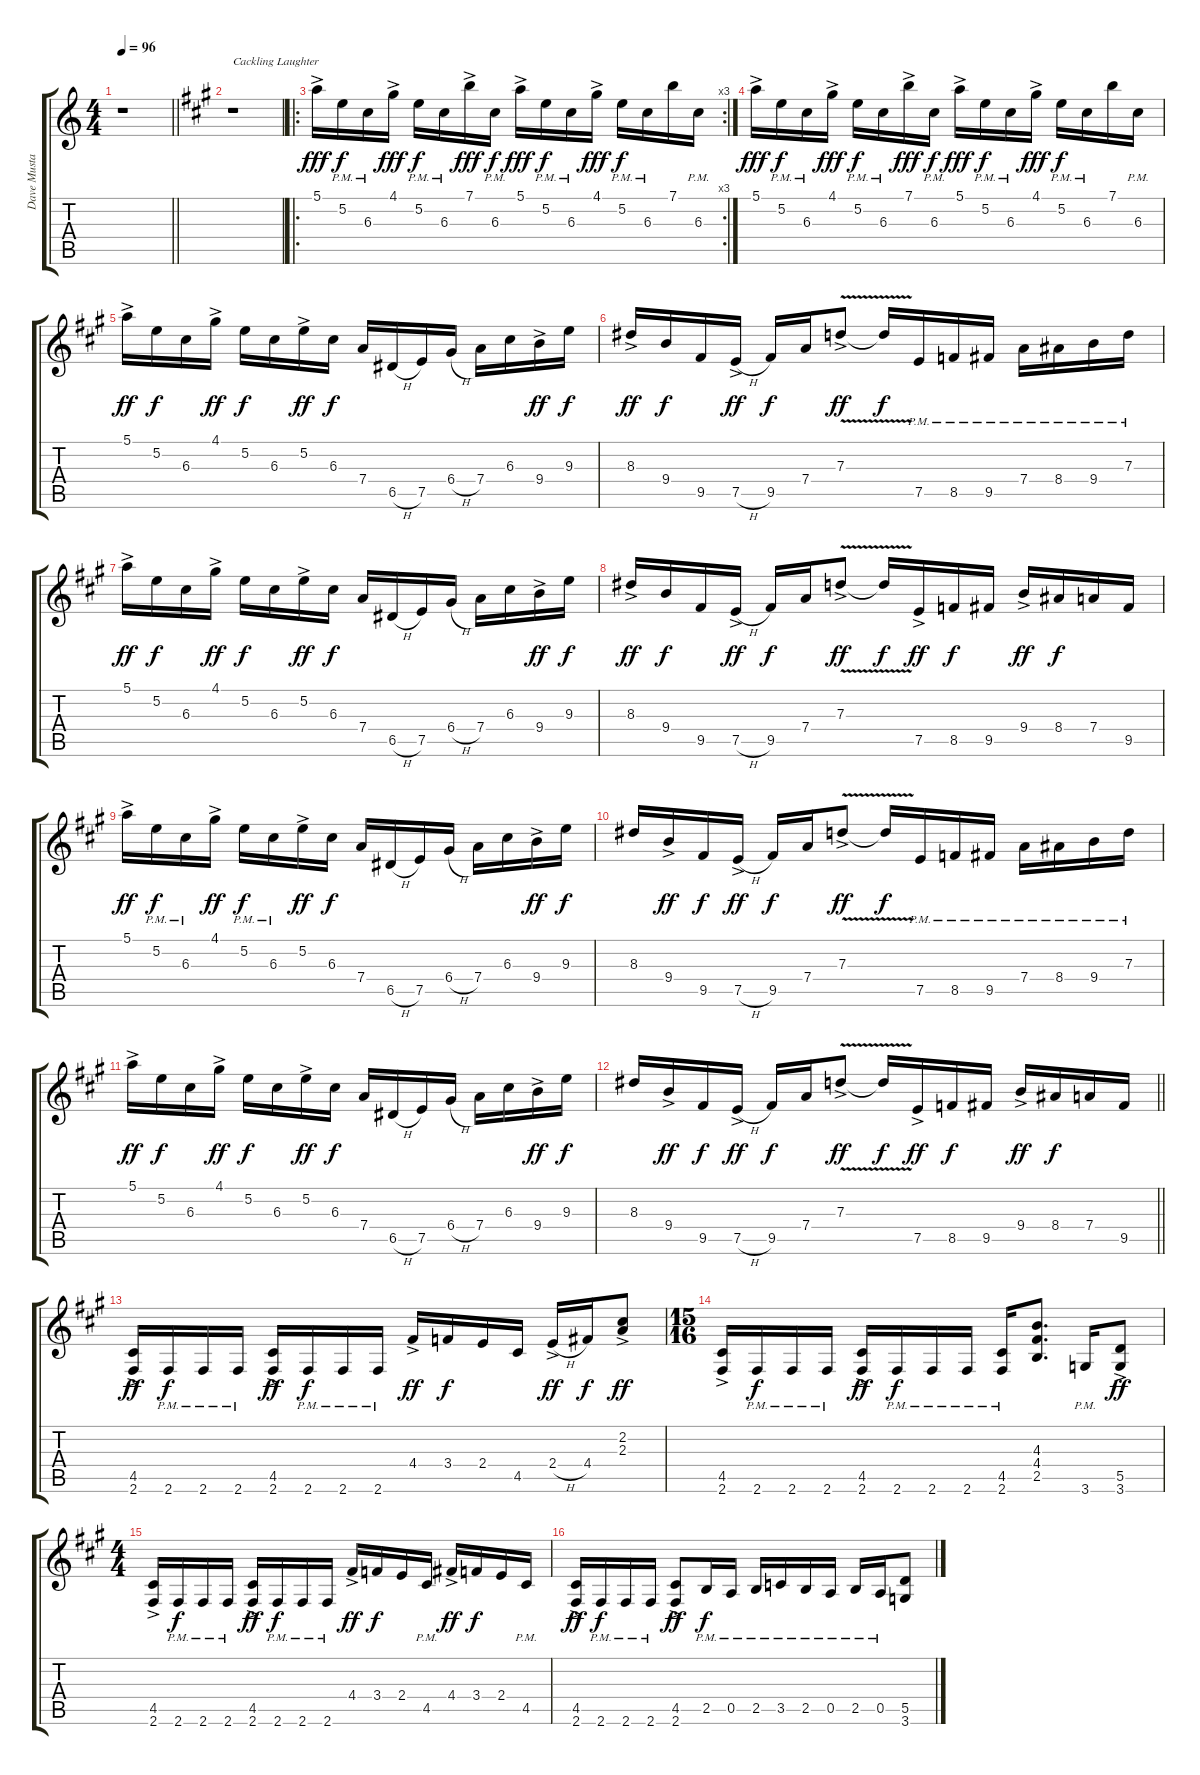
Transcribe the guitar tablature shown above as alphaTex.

\track ("Dave Mustaine" "Dave Musta") {instrument distortionguitar}
\staff {score tabs}
\tuning (E4 B3 G3 D3 A2 E2) {hide}
\ts (4 4)
\tempo 96
\clef g2
\barLineRight lightlight
\ks c
r.1{dy fff instrument distortionguitar} |
\ks f#minor
r.1{txt "Cackling Laughter"} |
\ro
\rc 3
5.1{ac}.16 5.2{pm}.16{dy f} 6.3{pm}.16 4.1{ac}.16{dy fff} 5.2{pm}.16{dy f} 6.3{pm}.16 7.1{ac}.16{dy fff} 6.3{pm}.16{dy f} 5.1{ac}.16{dy fff} 5.2{pm}.16{dy f} 6.3{pm}.16 4.1{ac}.16{dy fff} 5.2{pm}.16{dy f} 6.3{pm}.16 7.1.16 6.3{pm}.16 |
5.1{ac}.16{dy fff} 5.2{pm}.16{dy f} 6.3{pm}.16 4.1{ac}.16{dy fff} 5.2{pm}.16{dy f} 6.3{pm}.16 7.1{ac}.16{dy fff} 6.3{pm}.16{dy f} 5.1{ac}.16{dy fff} 5.2{pm}.16{dy f} 6.3{pm}.16 4.1{ac}.16{dy fff} 5.2{pm}.16{dy f} 6.3{pm}.16 7.1.16 6.3{pm}.16 |
5.1{ac}.16{dy ff} 5.2.16{dy f} 6.3.16 4.1{ac}.16{dy ff} 5.2.16{dy f} 6.3.16 5.2{ac}.16{dy ff} 6.3.16{dy f} 7.4.16 6.5{h}.16 7.5.16 6.4{h}.16 7.4.16 6.3.16 9.4{ac}.16{dy ff} 9.3.16{dy f} |
8.3{ac}.16{dy ff} 9.4.16{dy f} 9.5.16 7.5{h ac}.16{dy ff} 9.5.16{dy f} 7.4.16 7.3{v ac}.8{dy ff} 7.3{t}.16{dy f} 7.5{pm}.16 8.5{pm}.16 9.5{pm}.16 7.4{pm}.16 8.4{pm}.16 9.4{pm}.16 7.3{pm}.16 |
5.1{ac}.16{dy ff} 5.2.16{dy f} 6.3.16 4.1{ac}.16{dy ff} 5.2.16{dy f} 6.3.16 5.2{ac}.16{dy ff} 6.3.16{dy f} 7.4.16 6.5{h}.16 7.5.16 6.4{h}.16 7.4.16 6.3.16 9.4{ac}.16{dy ff} 9.3.16{dy f} |
8.3{ac}.16{dy ff} 9.4.16{dy f} 9.5.16 7.5{h ac}.16{dy ff} 9.5.16{dy f} 7.4.16 7.3{v ac}.8{dy ff} 7.3{t}.16{dy f} 7.5{ac}.16{dy ff} 8.5.16{dy f} 9.5.16 9.4{ac}.16{dy ff} 8.4.16{dy f} 7.4.16 9.5.16 |
5.1{ac}.16{dy ff} 5.2{pm}.16{dy f} 6.3{pm}.16 4.1{ac}.16{dy ff} 5.2{pm}.16{dy f} 6.3{pm}.16 5.2{ac}.16{dy ff} 6.3.16{dy f} 7.4.16 6.5{h}.16 7.5.16 6.4{h}.16 7.4.16 6.3.16 9.4{ac}.16{dy ff} 9.3.16{dy f} |
8.3.16 9.4{ac}.16{dy ff} 9.5.16{dy f} 7.5{h ac}.16{dy ff} 9.5.16{dy f} 7.4.16 7.3{v ac}.8{dy ff} 7.3{t}.16{dy f} 7.5{pm}.16 8.5{pm}.16 9.5{pm}.16 7.4{pm}.16 8.4{pm}.16 9.4{pm}.16 7.3{pm}.16 |
5.1{ac}.16{dy ff} 5.2.16{dy f} 6.3.16 4.1{ac}.16{dy ff} 5.2.16{dy f} 6.3.16 5.2{ac}.16{dy ff} 6.3.16{dy f} 7.4.16 6.5{h}.16 7.5.16 6.4{h}.16 7.4.16 6.3.16 9.4{ac}.16{dy ff} 9.3.16{dy f} |
\barLineRight lightlight
8.3.16 9.4{ac}.16{dy ff} 9.5.16{dy f} 7.5{h ac}.16{dy ff} 9.5.16{dy f} 7.4.16 7.3{v ac}.8{dy ff} 7.3{t}.16{dy f} 7.5{ac}.16{dy ff} 8.5.16{dy f} 9.5.16 9.4{ac}.16{dy ff} 8.4.16{dy f} 7.4.16 9.5.16 |
(4.5{ac} 2.6{ac}).16{dy ff} 2.6{pm}.16{dy f} 2.6{pm}.16 2.6{pm}.16 (4.5{ac} 2.6{ac}).16{dy ff} 2.6{pm}.16{dy f} 2.6{pm}.16 2.6{pm}.16 4.4{ac}.16{dy ff} 3.4.16{dy f} 2.4.16 4.5.16 2.4{h ac}.16{dy ff} 4.4.16{dy f} (2.2{ac} 2.3{ac}).8{dy ff} |
\ts (15 16)
(4.5{ac} 2.6{ac}).16 2.6{pm}.16{dy f} 2.6{pm}.16 2.6{pm}.16 (4.5{ac} 2.6{ac}).16{dy ff} 2.6{pm}.16{dy f} 2.6{pm}.16 2.6{pm}.16 (4.5{pm} 2.6{pm}).16 (4.3 4.4 2.5).8{d} 3.6{pm}.16 (5.5{ac} 3.6{ac}).8{dy ff} |
\ts (4 4)
(4.5{ac} 2.6{ac}).16 2.6{pm}.16{dy f} 2.6{pm}.16 2.6{pm}.16 (4.5{ac} 2.6{ac}).16{dy ff} 2.6{pm}.16{dy f} 2.6{pm}.16 2.6{pm}.16 4.4{ac}.16{dy ff} 3.4.16{dy f} 2.4.16 4.5{pm}.16 4.4{ac}.16{dy ff} 3.4.16{dy f} 2.4.16 4.5{pm}.16 |
(4.5{ac} 2.6{ac}).16{dy ff} 2.6{pm}.16{dy f} 2.6{pm}.16 2.6{pm}.16 (4.5{ac} 2.6{ac}).8{dy ff} 2.5{pm}.16{dy f} 0.5{pm}.16 2.5{pm}.16 3.5{pm}.16 2.5{pm}.16 0.5{pm}.16 2.5{pm}.16 0.5{pm}.16 (5.5 3.6).8
